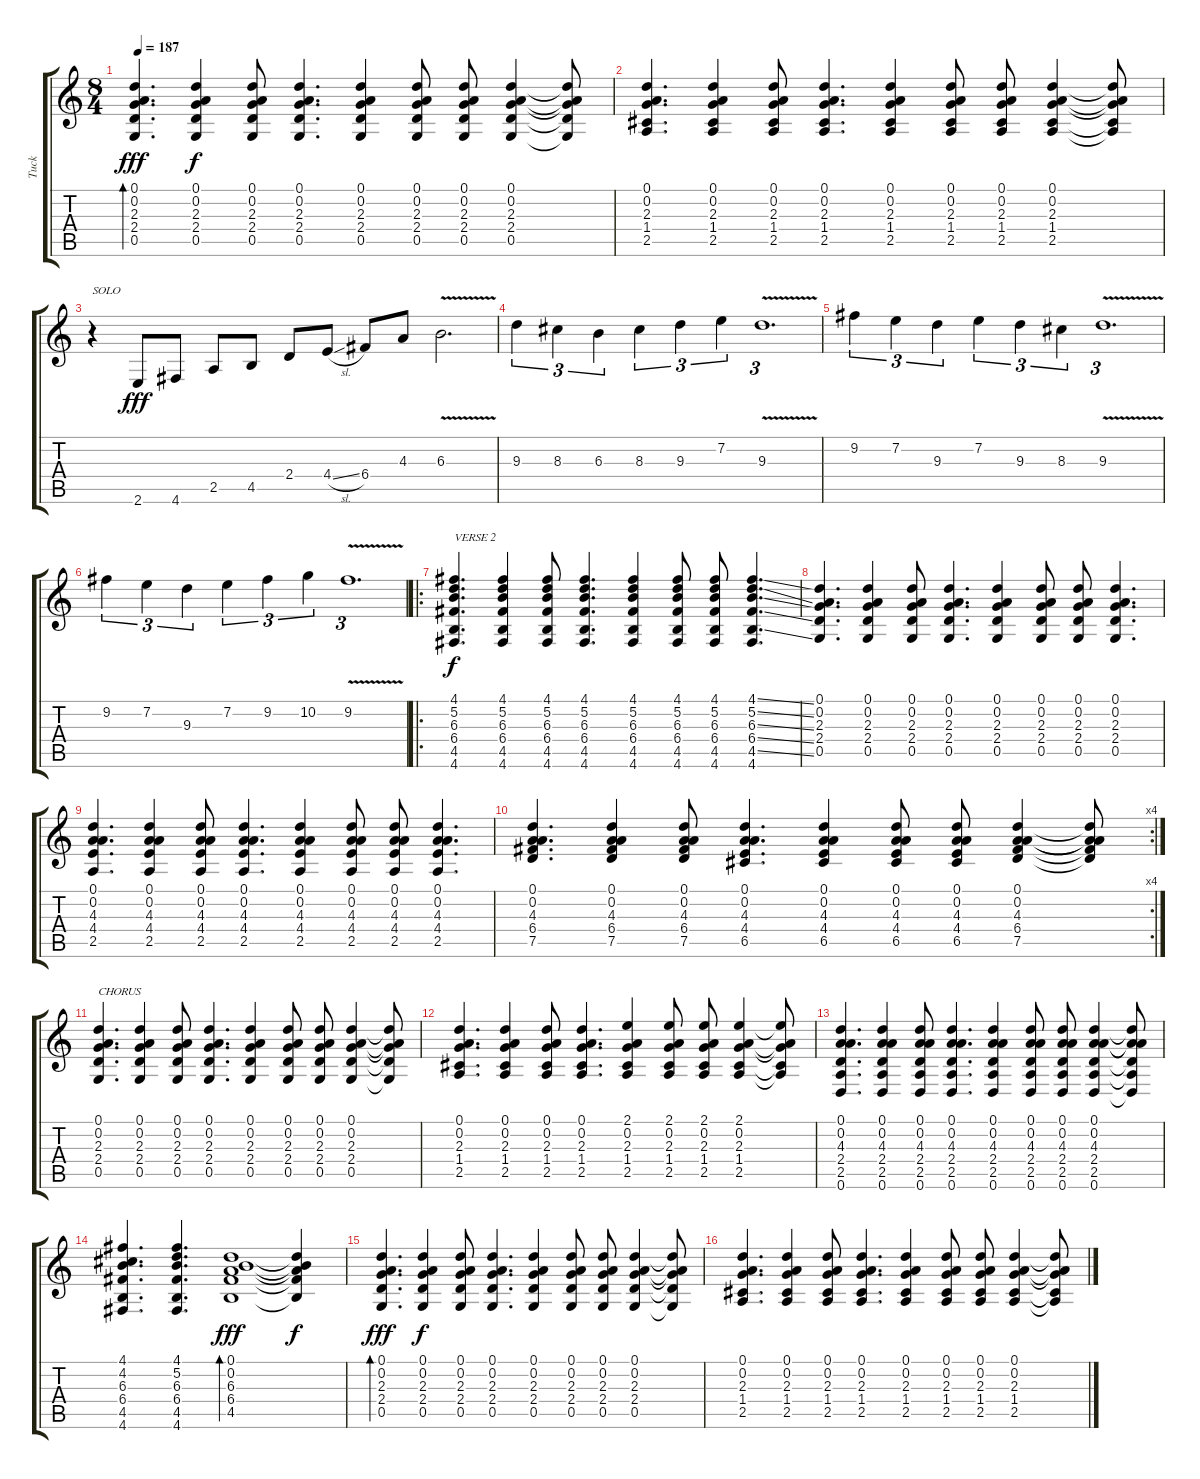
\track ("Tuck" "Tuck") {instrument acousticguitarsteel}
\staff {score tabs}
\tuning (D4 A3 F3 C3 G2 D2) {hide}
\ts (8 4)
\tempo 187
\clef g2
\ks c
(0.1 0.2 2.3 2.4 0.5).4{d bd 240 dy fff} (0.1 0.2 2.3 2.4 0.5).4{dy f} (0.1 0.2 2.3 2.4 0.5).8 (0.1 0.2 2.3 2.4 0.5).4{d} (0.1 0.2 2.3 2.4 0.5).4 (0.1 0.2 2.3 2.4 0.5).8 (0.1 0.2 2.3 2.4 0.5).8 (0.1 0.2 2.3 2.4 0.5).4 (0.1{t} 0.2{t} 2.3{t} 2.4{t} 0.5{t}).8 |
(0.1 0.2 2.3 1.4 2.5).4{d} (0.1 0.2 2.3 1.4 2.5).4 (0.1 0.2 2.3 1.4 2.5).8 (0.1 0.2 2.3 1.4 2.5).4{d} (0.1 0.2 2.3 1.4 2.5).4 (0.1 0.2 2.3 1.4 2.5).8 (0.1 0.2 2.3 1.4 2.5).8 (0.1 0.2 2.3 1.4 2.5).4 (0.1{t} 0.2{t} 2.3{t} 1.4{t} 2.5{t}).8 |
r.4{txt "SOLO"} 2.6.8{dy fff} 4.6.8 2.5.8 4.5.8 2.4.8 4.4{sl}.8 6.4.8 4.3.8 6.3{v}.2{d} |
9.3.4{tu (3 2)} 8.3.4{tu (3 2)} 6.3.4{tu (3 2)} 8.3.4{tu (3 2)} 9.3.4{tu (3 2)} 7.2.4{tu (3 2)} 9.3{v}.1{d tu (3 2)} |
9.2.4{tu (3 2)} 7.2.4{tu (3 2)} 9.3.4{tu (3 2)} 7.2.4{tu (3 2)} 9.3.4{tu (3 2)} 8.3.4{tu (3 2)} 9.3{v}.1{d tu (3 2)} |
9.2.4{tu (3 2)} 7.2.4{tu (3 2)} 9.3.4{tu (3 2)} 7.2.4{tu (3 2)} 9.2.4{tu (3 2)} 10.2.4{tu (3 2)} 9.2{v}.1{d tu (3 2)} |
\ro
(4.1 5.2 6.3 6.4 4.5 4.6).4{d txt "VERSE 2" dy f} (4.1 5.2 6.3 6.4 4.5 4.6).4 (4.1 5.2 6.3 6.4 4.5 4.6).8 (4.1 5.2 6.3 6.4 4.5 4.6).4{d} (4.1 5.2 6.3 6.4 4.5 4.6).4 (4.1 5.2 6.3 6.4 4.5 4.6).8 (4.1 5.2 6.3 6.4 4.5 4.6).8 (4.1{ss} 5.2{ss} 6.3{ss} 6.4{ss} 4.5{ss} 4.6).4{d} |
(0.1 0.2 2.3 2.4 0.5).4{d} (0.1 0.2 2.3 2.4 0.5).4 (0.1 0.2 2.3 2.4 0.5).8 (0.1 0.2 2.3 2.4 0.5).4{d} (0.1 0.2 2.3 2.4 0.5).4 (0.1 0.2 2.3 2.4 0.5).8 (0.1 0.2 2.3 2.4 0.5).8 (0.1 0.2 2.3 2.4 0.5).4{d} |
(0.1 0.2 4.3 4.4 2.5).4{d} (0.1 0.2 4.3 4.4 2.5).4 (0.1 0.2 4.3 4.4 2.5).8 (0.1 0.2 4.3 4.4 2.5).4{d} (0.1 0.2 4.3 4.4 2.5).4 (0.1 0.2 4.3 4.4 2.5).8 (0.1 0.2 4.3 4.4 2.5).8 (0.1 0.2 4.3 4.4 2.5).4{d} |
\rc 4
(0.1 0.2 4.3 6.4 7.5).4{d} (0.1 0.2 4.3 6.4 7.5).4 (0.1 0.2 4.3 6.4 7.5).8 (0.1 0.2 4.3 4.4 6.5).4{d} (0.1 0.2 4.3 4.4 6.5).4 (0.1 0.2 4.3 4.4 6.5).8 (0.1 0.2 4.3 4.4 6.5).8 (0.1 0.2 4.3 6.4 7.5).4 (0.1{t} 0.2{t} 4.3{t} 6.4{t} 7.5{t}).8 |
(0.1 0.2 2.3 2.4 0.5).4{d txt "CHORUS"} (0.1 0.2 2.3 2.4 0.5).4 (0.1 0.2 2.3 2.4 0.5).8 (0.1 0.2 2.3 2.4 0.5).4{d} (0.1 0.2 2.3 2.4 0.5).4 (0.1 0.2 2.3 2.4 0.5).8 (0.1 0.2 2.3 2.4 0.5).8 (0.1 0.2 2.3 2.4 0.5).4 (0.1{t} 0.2{t} 2.3{t} 2.4{t} 0.5{t}).8 |
(0.1 0.2 2.3 1.4 2.5).4{d} (0.1 0.2 2.3 1.4 2.5).4 (0.1 0.2 2.3 1.4 2.5).8 (0.1 0.2 2.3 1.4 2.5).4{d} (2.1 0.2 2.3 1.4 2.5).4 (2.1 0.2 2.3 1.4 2.5).8 (2.1 0.2 2.3 1.4 2.5).8 (2.1 0.2 2.3 1.4 2.5).4 (2.1{t} 0.2{t} 2.3{t} 1.4{t} 2.5{t}).8 |
(0.1 0.2 4.3 2.4 2.5 0.6).4{d} (0.1 0.2 4.3 2.4 2.5 0.6).4 (0.1 0.2 4.3 2.4 2.5 0.6).8 (0.1 0.2 4.3 2.4 2.5 0.6).4{d} (0.1 0.2 4.3 2.4 2.5 0.6).4 (0.1 0.2 4.3 2.4 2.5 0.6).8 (0.1 0.2 4.3 2.4 2.5 0.6).8 (0.1 0.2 4.3 2.4 2.5 0.6).4 (0.1{t} 0.2{t} 4.3{t} 2.4{t} 2.5{t} 0.6{t}).8 |
(4.1 4.2 6.3 6.4 4.5 4.6).4{d} (4.1 5.2 6.3 6.4 4.5 4.6).4{d} (0.1 0.2 6.3 6.4 4.5).1{bd 240 dy fff} (0.1{t} 0.2{t} 6.3{t} 6.4{t} 4.5{t}).4{dy f} |
(0.1 0.2 2.3 2.4 0.5).4{d bd 240 dy fff} (0.1 0.2 2.3 2.4 0.5).4{dy f} (0.1 0.2 2.3 2.4 0.5).8 (0.1 0.2 2.3 2.4 0.5).4{d} (0.1 0.2 2.3 2.4 0.5).4 (0.1 0.2 2.3 2.4 0.5).8 (0.1 0.2 2.3 2.4 0.5).8 (0.1 0.2 2.3 2.4 0.5).4 (0.1{t} 0.2{t} 2.3{t} 2.4{t} 0.5{t}).8 |
(0.1 0.2 2.3 1.4 2.5).4{d} (0.1 0.2 2.3 1.4 2.5).4 (0.1 0.2 2.3 1.4 2.5).8 (0.1 0.2 2.3 1.4 2.5).4{d} (0.1 0.2 2.3 1.4 2.5).4 (0.1 0.2 2.3 1.4 2.5).8 (0.1 0.2 2.3 1.4 2.5).8 (0.1 0.2 2.3 1.4 2.5).4 (0.1{t} 0.2{t} 2.3{t} 1.4{t} 2.5{t}).8
